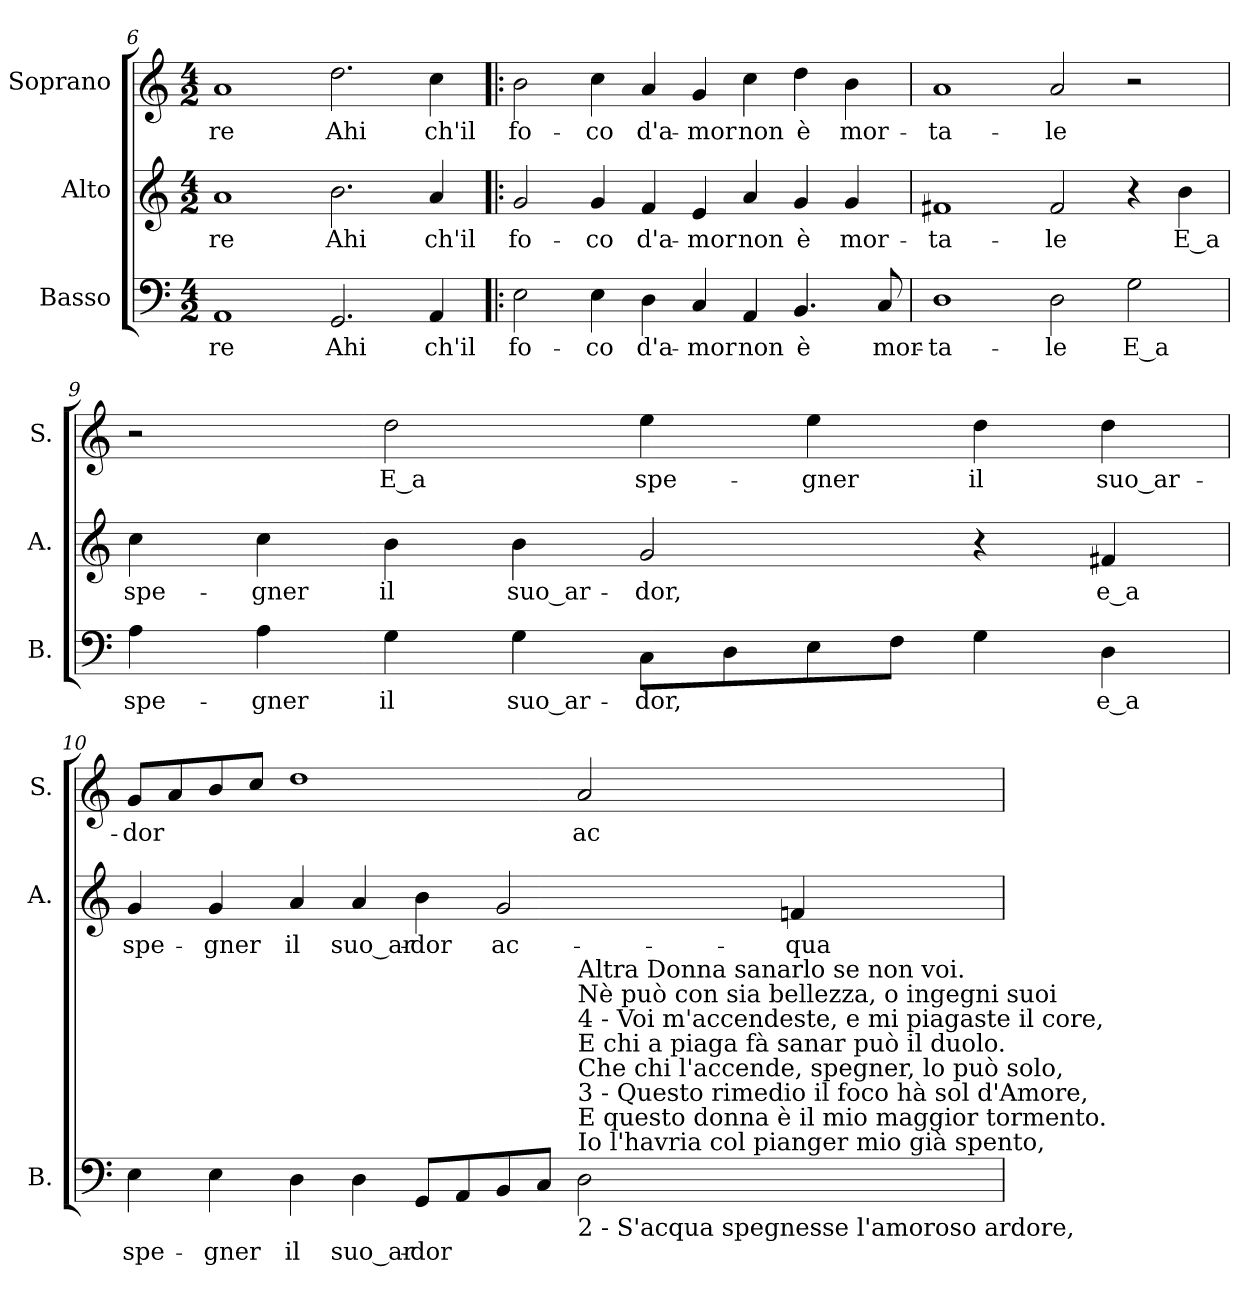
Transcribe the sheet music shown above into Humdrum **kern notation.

**kern	**text	**kern	**text	**kern	**text
*part3	*part3	*part2	*part2	*part1	*part1
*staff3	*staff3	*staff2	*staff2	*staff1	*staff1
*I"Basso	*	*I"Alto	*	*I"Soprano	*
*I'B.	*	*I'A.	*	*I'S.	*
!!LO:LB:g=z
*clefF4	*	*clefG2	*	*clefG2	*
*k[]	*	*k[]	*	*k[]	*
*C:	*	*C:	*	*C:	*
*M4/2	*	*M4/2	*	*M4/2	*
=6	=6	=6	=6	=6	=6
!	!LO:LY:b:color=#000000	!	!	!	!
!	!	!	!LO:LY:b:color=#000000	!	!
!	!	!	!	!	!LO:LY:b:color=#000000
1AAi	re	1ai	re	1ai	re
!	!LO:LY:b:color=#000000	!	!	!	!
!	!	!	!LO:LY:b:color=#000000	!	!
!	!	!	!	!	!LO:LY:b:color=#000000
2.GGi/	Ahi	2.bi\	Ahi	2.ddi\	Ahi
!	!LO:LY:b:color=#000000	!	!	!	!
!	!	!	!LO:LY:b:color=#000000	!	!
!	!	!	!	!	!LO:LY:b:color=#000000
4AAi/	ch'il	4ai/	ch'il	4cci\	ch'il
=7!|:	=7!|:	=7!|:	=7!|:	=7!|:	=7!|:
!	!LO:LY:b:color=#000000	!	!	!	!
!	!	!	!LO:LY:b:color=#000000	!	!
!	!	!	!	!	!LO:LY:b:color=#000000
2Ei\	fo-	2gi/	fo-	2bi\	fo-
!	!LO:LY:b:color=#000000	!	!	!	!
!	!	!	!LO:LY:b:color=#000000	!	!
!	!	!	!	!	!LO:LY:b:color=#000000
4Ei\	-co	4gi/	-co	4cci\	-co
!	!LO:LY:b:color=#000000	!	!	!	!
!	!	!	!LO:LY:b:color=#000000	!	!
!	!	!	!	!	!LO:LY:b:color=#000000
4Di\	d'a-	4fi/	d'a-	4ai/	d'a-
!	!LO:LY:b:color=#000000	!	!	!	!
!	!	!	!LO:LY:b:color=#000000	!	!
!	!	!	!	!	!LO:LY:b:color=#000000
4Ci/	-mor	4ei/	-mor	4gi/	-mor
!	!LO:LY:b:color=#000000	!	!	!	!
!	!	!	!LO:LY:b:color=#000000	!	!
!	!	!	!	!	!LO:LY:b:color=#000000
4AAi/	non	4ai/	non	4cci\	non
!	!LO:LY:b:color=#000000	!	!	!	!
!	!	!	!LO:LY:b:color=#000000	!	!
!	!	!	!	!	!LO:LY:b:color=#000000
4.BBi/	è	4gi/	è	4ddi\	è
!	!	!	!LO:LY:b:color=#000000	!	!
!	!	!	!	!	!LO:LY:b:color=#000000
.	.	4gi/	mor-	4bi\	mor-
!	!LO:LY:b:color=#000000	!	!	!	!
8Ci/	mor-	.	.	.	.
=8	=8	=8	=8	=8	=8
!	!LO:LY:b:color=#000000	!	!	!	!
!	!	!	!LO:LY:b:color=#000000	!	!
!	!	!	!	!	!LO:LY:b:color=#000000
1Di	-ta-	1f#Xi	-ta-	1ai	-ta-
!	!LO:LY:b:color=#000000	!	!	!	!
!	!	!	!LO:LY:b:color=#000000	!	!
!	!	!	!	!	!LO:LY:b:color=#000000
2Di\	-le	2f#i/	-le	2ai/	-le
!	!LO:LY:b:color=#000000	!	!	!	!
2Gi\	E_a	4r	.	2r	.
!	!	!	!LO:LY:b:color=#000000	!	!
.	.	4bi\	E_a	.	.
=9	=9	=9	=9	=9	=9
!	!LO:LY:b:color=#000000	!	!	!	!
!	!	!	!LO:LY:b:color=#000000	!	!
4Ai\	spe-	4cci\	spe-	2r	.
!	!LO:LY:b:color=#000000	!	!	!	!
!	!	!	!LO:LY:b:color=#000000	!	!
4Ai\	-gner	4cci\	-gner	.	.
!	!LO:LY:b:color=#000000	!	!	!	!
!	!	!	!LO:LY:b:color=#000000	!	!
!	!	!	!	!	!LO:LY:b:color=#000000
4Gi\	il	4bi\	il	2ddi\	E_a
!	!LO:LY:b:color=#000000	!	!	!	!
!	!	!	!LO:LY:b:color=#000000	!	!
4Gi\	suo_ar-	4bi\	suo_ar-	.	.
!	!LO:LY:b:color=#000000	!	!	!	!
!	!	!	!LO:LY:b:color=#000000	!	!
!	!	!	!	!	!LO:LY:b:color=#000000
8Ci\L	-dor,	2gi/	-dor,	4eei\	spe-
8Di\	.	.	.	.	.
!	!	!	!	!	!LO:LY:b:color=#000000
8Ei\	.	.	.	4eei\	-gner
8Fi\J	.	.	.	.	.
!	!	!	!	!	!LO:LY:b:color=#000000
4Gi\	.	4r	.	4ddi\	il
!	!LO:LY:b:color=#000000	!	!	!	!
!	!	!	!LO:LY:b:color=#000000	!	!
!	!	!	!	!	!LO:LY:b:color=#000000
4Di\	e_a	4f#Xi/	e_a	4ddi\	suo_ar-
!!LO:LB:g=z
=10	=10	=10	=10	=10	=10
!	!LO:LY:b:color=#000000	!	!	!	!
!	!	!	!LO:LY:b:color=#000000	!	!
!	!	!	!	!	!LO:LY:b:color=#000000
4Ei\	spe-	4gi/	spe-	8gi/L	-dor
.	.	.	.	8ai/	.
!	!LO:LY:b:color=#000000	!	!	!	!
!	!	!	!LO:LY:b:color=#000000	!	!
4Ei\	-gner	4gi/	-gner	8bi/	.
.	.	.	.	8cci/J	.
!	!LO:LY:b:color=#000000	!	!	!	!
!	!	!	!LO:LY:b:color=#000000	!	!
4Di\	il	4ai/	il	1ddi	.
!	!LO:LY:b:color=#000000	!	!	!	!
!	!	!	!LO:LY:b:color=#000000	!	!
4Di\	suo_ar-	4ai/	suo_ar-	.	.
!	!LO:LY:b:color=#000000	!	!	!	!
!	!	!	!LO:LY:b:color=#000000	!	!
8GGi/L	-dor	4bi\	-dor	.	.
8AAi/	.	.	.	.	.
!	!	!	!LO:LY:b:color=#000000	!	!
8BBi/	.	2gi/	ac-	.	.
8Ci/J	.	.	.	.	.
!LO:TX:b:t=2 - S'acqua spegnesse l'amoroso ardore,	!	!	!	!	!
!LO:TX:t=Io l'havria col pianger mio già spento,	!	!	!	!	!
!LO:TX:t=E questo donna è il mio maggior tormento.	!	!	!	!	!
!LO:TX:t=3 - Questo rimedio il foco hà sol d'Amore,	!	!	!	!	!
!LO:TX:t=Che chi l'accende, spegner, lo può solo,	!	!	!	!	!
!LO:TX:t=E chi a piaga fà sanar può il duolo.	!	!	!	!	!
!LO:TX:t=4 - Voi m'accendeste, e mi piagaste il core,	!	!	!	!	!
!LO:TX:t=Nè può con sia bellezza, o ingegni suoi	!	!	!	!	!
!LO:TX:t=Altra Donna sanarlo se non voi.	!	!	!	!	!
!	!	!	!	!	!LO:LY:b:color=#000000
2Di\	.	.	.	2ai/	ac-
!	!	!	!LO:LY:b:color=#000000	!	!
.	.	4fni/	-qua	.	.
=	=	=	=	=	=
*-	*-	*-	*-	*-	*-
